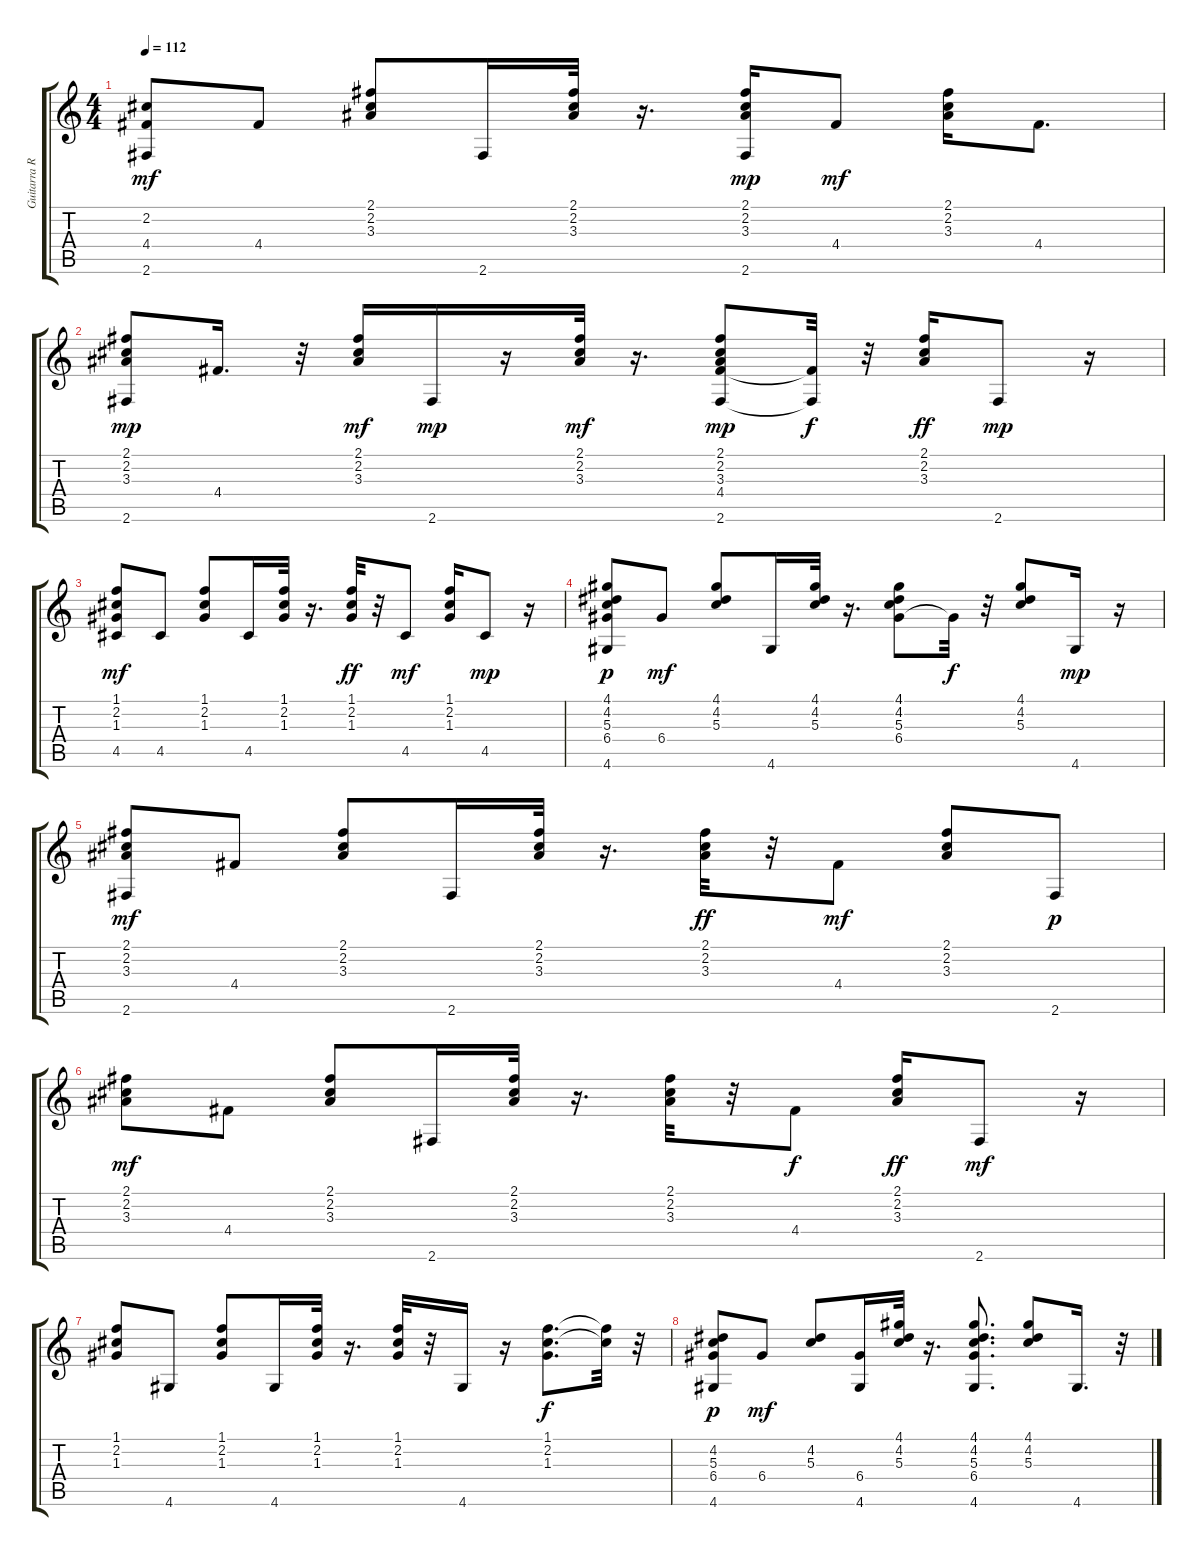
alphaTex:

\track ("Guitarra Ritmica" "Guitarra R") {instrument acousticguitarsteel}
\staff {score tabs}
\tuning (E4 B3 G3 D3 A2 E2) {hide}
\ts (4 4)
\tempo 112
\clef g2
\ks c
(2.2 4.4 2.6).8{dy mf} 4.4.8 (2.1 2.2 3.3).8 2.6.16 (2.1 2.2 3.3).32 r.16{d} (2.1 2.2 3.3 2.6).16{dy mp} 4.4.8{dy mf} (2.1 2.2 3.3).16 4.4.8{d} |
(2.1 2.2 3.3 2.6).8{dy mp} 4.4.16{d} r.32 (2.1 2.2 3.3).16{dy mf} 2.6.16{dy mp} r.16 (2.1 2.2 3.3).32{dy mf} r.16{d} (2.1 2.2 3.3 4.4 2.6).8{dy mp} (4.4{t} 2.6{t}).32{dy f} r.32 (2.1 2.2 3.3).16{dy ff} 2.6.8{dy mp} r.16 |
(1.1 2.2 1.3 4.5).8{dy mf} 4.5.8 (1.1 2.2 1.3).8 4.5.16 (1.1 2.2 1.3).32 r.16{d} (1.1 2.2 1.3).32{dy ff} r.32 4.5.8{dy mf} (1.1 2.2 1.3).16 4.5.8{dy mp} r.16 |
(4.1 4.2 5.3 6.4 4.6).8{dy p} 6.4.8{dy mf} (4.1 4.2 5.3).8 4.6.16 (4.1 4.2 5.3).32 r.16{d} (4.1 4.2 5.3 6.4).8 6.4{t}.32{dy f} r.32 (4.1 4.2 5.3).8 4.6.16{dy mp} r.16 |
(2.1 2.2 3.3 2.6).8{dy mf} 4.4.8 (2.1 2.2 3.3).8 2.6.16 (2.1 2.2 3.3).32 r.16{d} (2.1 2.2 3.3).32{dy ff} r.32 4.4.8{dy mf} (2.1 2.2 3.3).8 2.6.8{dy p} |
(2.1 2.2 3.3).8{dy mf} 4.4.8 (2.1 2.2 3.3).8 2.6.16 (2.1 2.2 3.3).32 r.16{d} (2.1 2.2 3.3).32 r.32 4.4.8{dy f} (2.1 2.2 3.3).16{dy ff} 2.6.8{dy mf} r.16 |
(1.1 2.2 1.3).8 4.6.8 (1.1 2.2 1.3).8 4.6.16 (1.1 2.2 1.3).32 r.16{d} (1.1 2.2 1.3).32 r.32 4.6.16 r.16 (1.1 2.2 1.3).8{d dy f} (1.1{t} 2.2{t}).32 r.32 |
(4.2 5.3 6.4 4.6).8{dy p} 6.4.8{dy mf} (4.2 5.3).8 (6.4 4.6).16 (4.1 4.2 5.3).32 r.16{d} (4.1 4.2 5.3 6.4 4.6).8{d} (4.1 4.2 5.3).8 4.6.16{d} r.32
